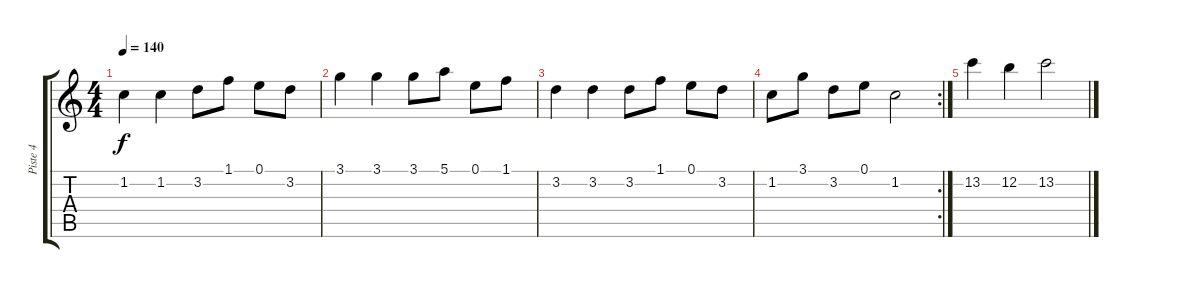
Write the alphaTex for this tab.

\track ("Piste 4" "Piste 4") {instrument acousticguitarnylon}
\staff {score tabs}
\tuning (E4 B3 G3 D3 A2 E2) {hide}
\ts (4 4)
\tempo 140
\clef g2
\ks c
1.2.4{dy f} 1.2.4 3.2.8 1.1.8 0.1.8 3.2.8 |
3.1.4 3.1.4 3.1.8 5.1.8 0.1.8 1.1.8 |
3.2.4 3.2.4 3.2.8 1.1.8 0.1.8 3.2.8 |
\rc 2
1.2.8 3.1.8 3.2.8 0.1.8 1.2.2 |
13.2.4 12.2.4 13.2.2
